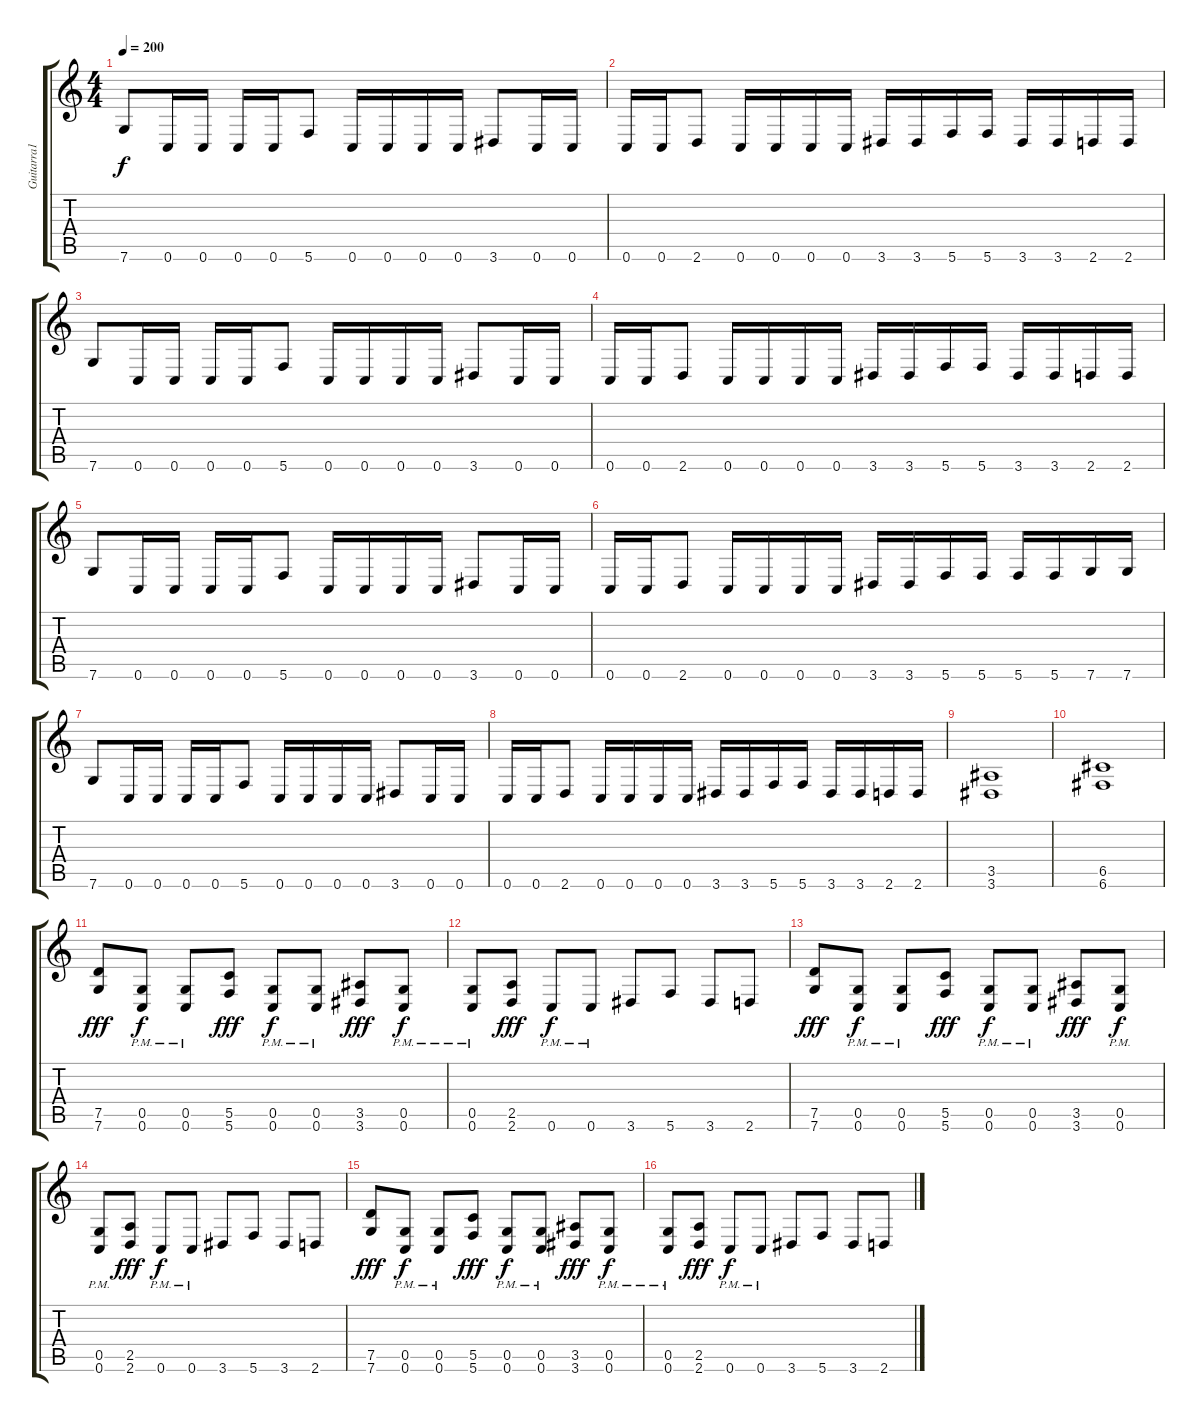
\track ("Guitarra1" "Guitarra1") {instrument distortionguitar}
\staff {score tabs}
\tuning (D4 A3 F3 C3 G2 C2) {hide}
\ts (4 4)
\tempo 200
\clef g2
\ks c
7.6.8{dy f} 0.6.16 0.6.16 0.6.16 0.6.16 5.6.8 0.6.16 0.6.16 0.6.16 0.6.16 3.6.8 0.6.16 0.6.16 |
0.6.16 0.6.16 2.6.8 0.6.16 0.6.16 0.6.16 0.6.16 3.6.16 3.6.16 5.6.16 5.6.16 3.6.16 3.6.16 2.6.16 2.6.16 |
7.6.8 0.6.16 0.6.16 0.6.16 0.6.16 5.6.8 0.6.16 0.6.16 0.6.16 0.6.16 3.6.8 0.6.16 0.6.16 |
0.6.16 0.6.16 2.6.8 0.6.16 0.6.16 0.6.16 0.6.16 3.6.16 3.6.16 5.6.16 5.6.16 3.6.16 3.6.16 2.6.16 2.6.16 |
7.6.8 0.6.16 0.6.16 0.6.16 0.6.16 5.6.8 0.6.16 0.6.16 0.6.16 0.6.16 3.6.8 0.6.16 0.6.16 |
0.6.16 0.6.16 2.6.8 0.6.16 0.6.16 0.6.16 0.6.16 3.6.16 3.6.16 5.6.16 5.6.16 5.6.16 5.6.16 7.6.16 7.6.16 |
7.6.8 0.6.16 0.6.16 0.6.16 0.6.16 5.6.8 0.6.16 0.6.16 0.6.16 0.6.16 3.6.8 0.6.16 0.6.16 |
0.6.16 0.6.16 2.6.8 0.6.16 0.6.16 0.6.16 0.6.16 3.6.16 3.6.16 5.6.16 5.6.16 3.6.16 3.6.16 2.6.16 2.6.16 |
(3.5 3.6).1 |
(6.5 6.6).1 |
(7.5 7.6).8{dy fff} (0.5{pm} 0.6{pm}).8{dy f} (0.5{pm} 0.6{pm}).8 (5.5 5.6).8{dy fff} (0.5{pm} 0.6{pm}).8{dy f} (0.5{pm} 0.6{pm}).8 (3.5 3.6).8{dy fff} (0.5{pm} 0.6{pm}).8{dy f} |
(0.5{pm} 0.6{pm}).8 (2.5 2.6).8{dy fff} 0.6{pm}.8{dy f} 0.6{pm}.8 3.6.8 5.6.8 3.6.8 2.6.8 |
(7.5 7.6).8{dy fff} (0.5{pm} 0.6{pm}).8{dy f} (0.5{pm} 0.6{pm}).8 (5.5 5.6).8{dy fff} (0.5{pm} 0.6{pm}).8{dy f} (0.5{pm} 0.6{pm}).8 (3.5 3.6).8{dy fff} (0.5{pm} 0.6{pm}).8{dy f} |
(0.5{pm} 0.6{pm}).8 (2.5 2.6).8{dy fff} 0.6{pm}.8{dy f} 0.6{pm}.8 3.6.8 5.6.8 3.6.8 2.6.8 |
(7.5 7.6).8{dy fff} (0.5{pm} 0.6{pm}).8{dy f} (0.5{pm} 0.6{pm}).8 (5.5 5.6).8{dy fff} (0.5{pm} 0.6{pm}).8{dy f} (0.5{pm} 0.6{pm}).8 (3.5 3.6).8{dy fff} (0.5{pm} 0.6{pm}).8{dy f} |
(0.5{pm} 0.6{pm}).8 (2.5 2.6).8{dy fff} 0.6{pm}.8{dy f} 0.6{pm}.8 3.6.8 5.6.8 3.6.8 2.6.8
